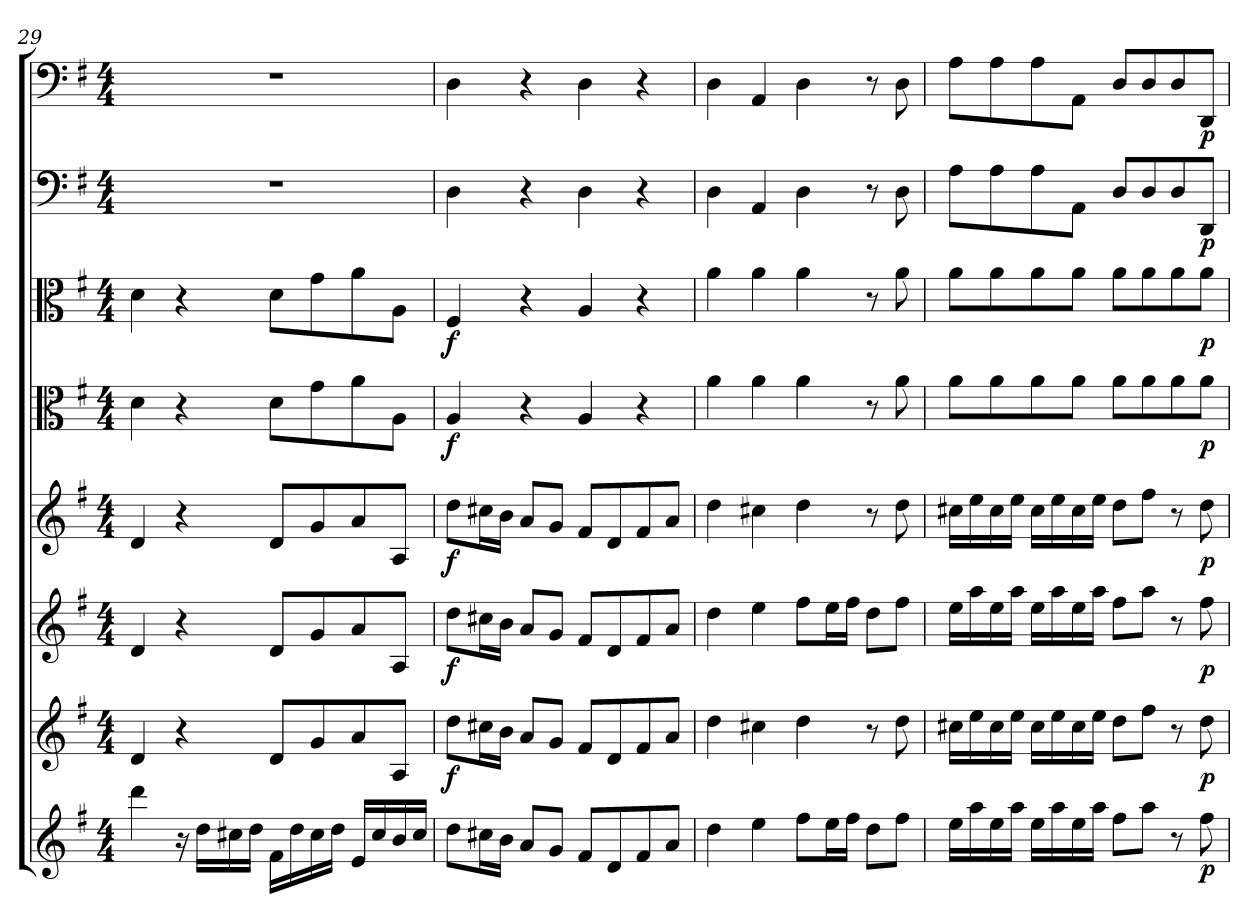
**kern	**dynam	**kern	**dynam	**kern	**dynam	**kern	**dynam	**kern	**dynam	**kern	**dynam	**kern	**dynam	**kern	**dynam
*part8	*part8	*part7	*part7	*part6	*part6	*part5	*part5	*part4	*part4	*part3	*part3	*part2	*part2	*part1	*part1
*staff8	*staff8	*staff7	*staff7	*staff6	*staff6	*staff5	*staff5	*staff4	*staff4	*staff3	*staff3	*staff2	*staff2	*staff1	*staff1
*clefG2	*	*clefG2	*	*clefG2	*	*clefG2	*	*clefC3	*	*clefC3	*	*clefF4	*	*clefF4	*
*k[f#]	*	*k[f#]	*	*k[f#]	*	*k[f#]	*	*k[f#]	*	*k[f#]	*	*k[f#]	*	*k[f#]	*
*G:	*	*G:	*	*G:	*	*G:	*	*G:	*	*G:	*	*G:	*	*G:	*
*M4/4	*	*M4/4	*	*M4/4	*	*M4/4	*	*M4/4	*	*M4/4	*	*M4/4	*	*M4/4	*
=29	=29	=29	=29	=29	=29	=29	=29	=29	=29	=29	=29	=29	=29	=29	=29
4ddd\	.	4d/	.	4d/	.	4d/	.	4d\	.	4d\	.	1r	.	1r	.
16r	.	4r	.	4r	.	4r	.	4r	.	4r	.	.	.	.	.
16dd\LL	.	.	.	.	.	.	.	.	.	.	.	.	.	.	.
16cc#X\	.	.	.	.	.	.	.	.	.	.	.	.	.	.	.
16dd\JJ	.	.	.	.	.	.	.	.	.	.	.	.	.	.	.
16f#\LL	.	8d/L	.	8d/L	.	8d/L	.	8d\L	.	8d\L	.	.	.	.	.
16dd\	.	.	.	.	.	.	.	.	.	.	.	.	.	.	.
16cc#\	.	8g/	.	8g/	.	8g/	.	8g\	.	8g\	.	.	.	.	.
16dd\JJ	.	.	.	.	.	.	.	.	.	.	.	.	.	.	.
16e/LL	.	8a/	.	8a/	.	8a/	.	8a\	.	8a\	.	.	.	.	.
16cc#/	.	.	.	.	.	.	.	.	.	.	.	.	.	.	.
16b/	.	8A/J	.	8A/J	.	8A/J	.	8A\J	.	8A\J	.	.	.	.	.
16cc#/JJ	.	.	.	.	.	.	.	.	.	.	.	.	.	.	.
=30	=30	=30	=30	=30	=30	=30	=30	=30	=30	=30	=30	=30	=30	=30	=30
8dd\L	.	8dd\L	f	8dd\L	f	8dd\L	f	4A/	f	4F#/	f	4D\	.	4D\	.
16cc#X\L	.	16cc#X\L	.	16cc#X\L	.	16cc#X\L	.	.	.	.	.	.	.	.	.
16b\JJ	.	16b\JJ	.	16b\JJ	.	16b\JJ	.	.	.	.	.	.	.	.	.
8a/L	.	8a/L	.	8a/L	.	8a/L	.	4r	.	4r	.	4r	.	4r	.
8g/J	.	8g/J	.	8g/J	.	8g/J	.	.	.	.	.	.	.	.	.
8f#/L	.	8f#/L	.	8f#/L	.	8f#/L	.	4A/	.	4A/	.	4D\	.	4D\	.
8d/	.	8d/	.	8d/	.	8d/	.	.	.	.	.	.	.	.	.
8f#/	.	8f#/	.	8f#/	.	8f#/	.	4r	.	4r	.	4r	.	4r	.
8a/J	.	8a/J	.	8a/J	.	8a/J	.	.	.	.	.	.	.	.	.
=31	=31	=31	=31	=31	=31	=31	=31	=31	=31	=31	=31	=31	=31	=31	=31
4dd\	.	4dd\	.	4dd\	.	4dd\	.	4a\	.	4a\	.	4D\	.	4D\	.
4ee\	.	4cc#X\	.	4ee\	.	4cc#X\	.	4a\	.	4a\	.	4AA/	.	4AA/	.
8ff#\L	.	4dd\	.	8ff#\L	.	4dd\	.	4a\	.	4a\	.	4D\	.	4D\	.
16ee\L	.	.	.	16ee\L	.	.	.	.	.	.	.	.	.	.	.
16ff#\JJ	.	.	.	16ff#\JJ	.	.	.	.	.	.	.	.	.	.	.
8dd\L	.	8r	.	8dd\L	.	8r	.	8r	.	8r	.	8r	.	8r	.
8ff#\J	.	8dd\	.	8ff#\J	.	8dd\	.	8a\	.	8a\	.	8D\	.	8D\	.
=32	=32	=32	=32	=32	=32	=32	=32	=32	=32	=32	=32	=32	=32	=32	=32
16ee\LL	.	16cc#X\LL	.	16ee\LL	.	16cc#X\LL	.	8a\L	.	8a\L	.	8A\L	.	8A\L	.
16aa\	.	16ee\	.	16aa\	.	16ee\	.	.	.	.	.	.	.	.	.
16ee\	.	16cc#\	.	16ee\	.	16cc#\	.	8a\	.	8a\	.	8A\	.	8A\	.
16aa\JJ	.	16ee\JJ	.	16aa\JJ	.	16ee\JJ	.	.	.	.	.	.	.	.	.
16ee\LL	.	16cc#\LL	.	16ee\LL	.	16cc#\LL	.	8a\	.	8a\	.	8A\	.	8A\	.
16aa\	.	16ee\	.	16aa\	.	16ee\	.	.	.	.	.	.	.	.	.
16ee\	.	16cc#\	.	16ee\	.	16cc#\	.	8a\J	.	8a\J	.	8AA\J	.	8AA\J	.
16aa\JJ	.	16ee\JJ	.	16aa\JJ	.	16ee\JJ	.	.	.	.	.	.	.	.	.
8ff#\L	.	8dd\L	.	8ff#\L	.	8dd\L	.	8a\L	.	8a\L	.	8D/L	.	8D/L	.
8aa\J	.	8ff#\J	.	8aa\J	.	8ff#\J	.	8a\	.	8a\	.	8D/	.	8D/	.
8r	.	8r	.	8r	.	8r	.	8a\	.	8a\	.	8D/	.	8D/	.
8ff#\	p	8dd\	p	8ff#\	p	8dd\	p	8a\J	p	8a\J	p	8DD/J	p	8DD/J	p
=	=	=	=	=	=	=	=	=	=	=	=	=	=	=	=
*-	*-	*-	*-	*-	*-	*-	*-	*-	*-	*-	*-	*-	*-	*-	*-
